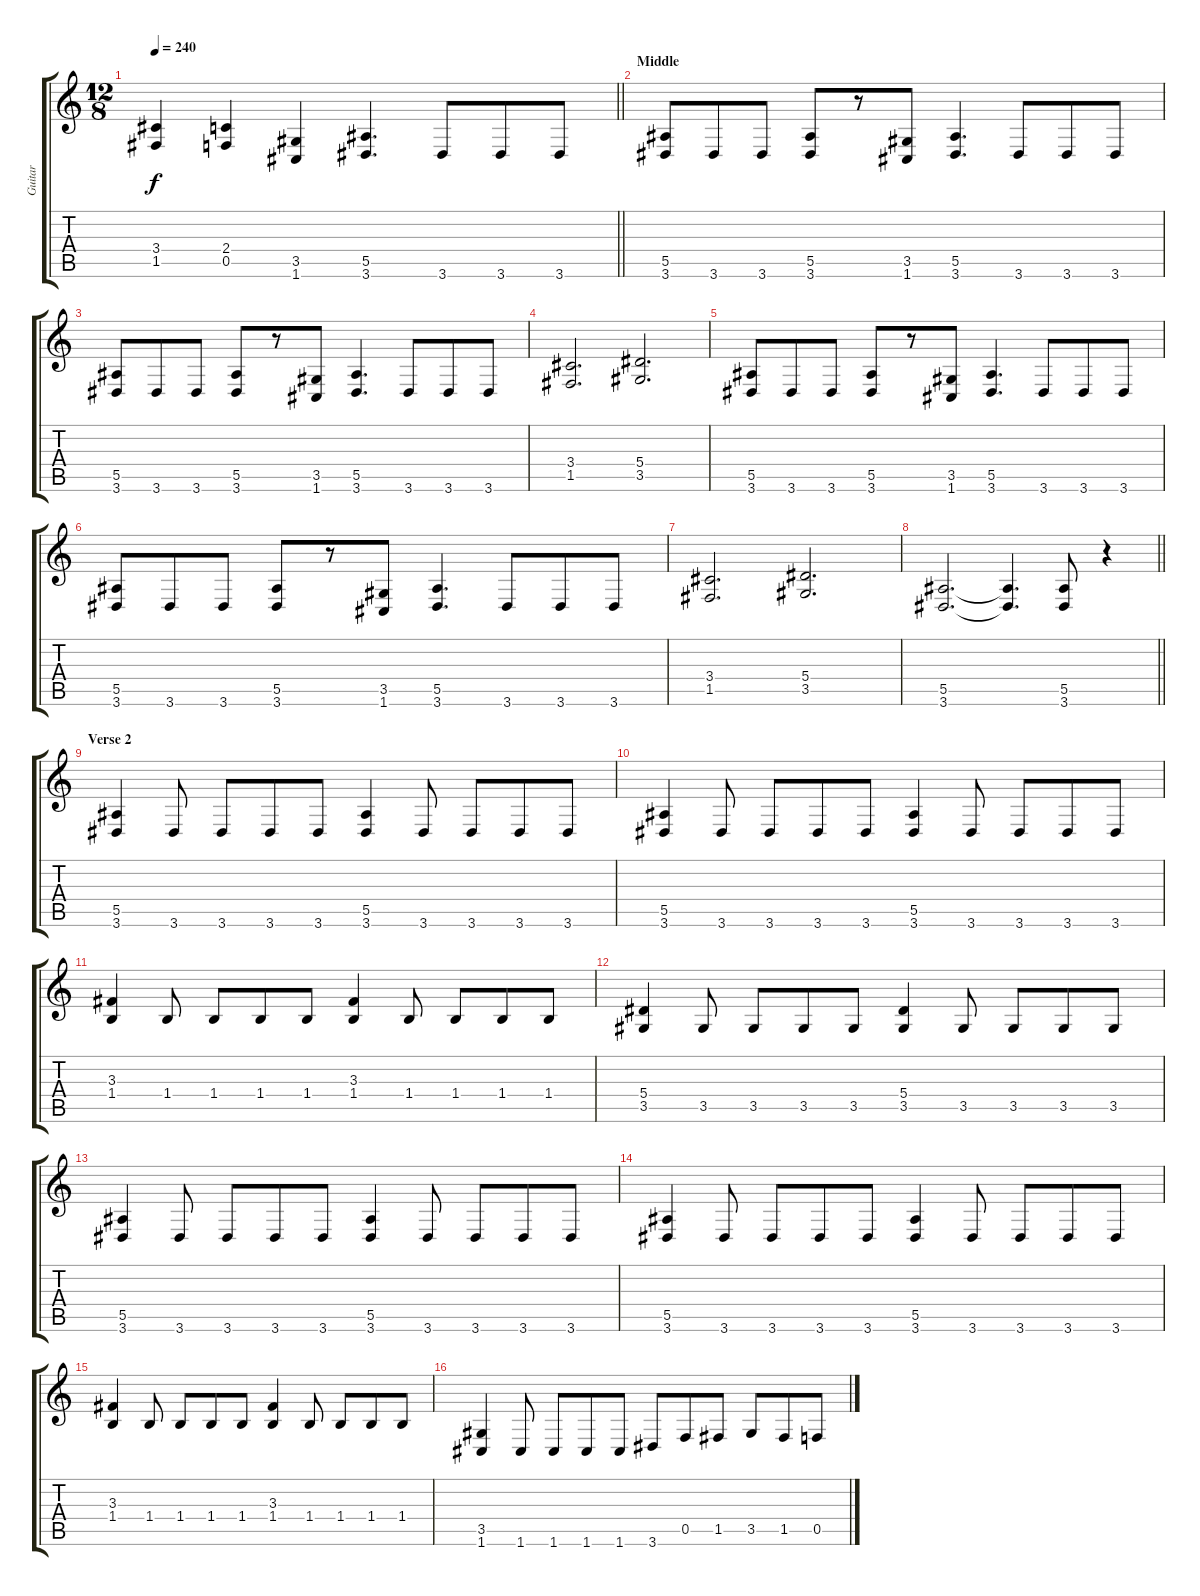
\track ("Guitar" "Guitar") {instrument distortionguitar}
\staff {score tabs}
\tuning (C4 G3 Eb3 Bb2 F2 C2) {hide}
\ts (12 8)
\tempo 240
\clef g2
\barLineRight lightlight
\ks c
(3.4 1.5).4{dy f} (2.4 0.5).4 (3.5 1.6).4 (5.5 3.6).4{d} 3.6.8 3.6.8 3.6.8 |
\section ("" "Middle")
(5.5 3.6).8 3.6.8 3.6.8 (5.5 3.6).8 r.8 (3.5 1.6).8 (5.5 3.6).4{d} 3.6.8 3.6.8 3.6.8 |
(5.5 3.6).8 3.6.8 3.6.8 (5.5 3.6).8 r.8 (3.5 1.6).8 (5.5 3.6).4{d} 3.6.8 3.6.8 3.6.8 |
(3.4 1.5).2{d} (5.4 3.5).2{d} |
(5.5 3.6).8 3.6.8 3.6.8 (5.5 3.6).8 r.8 (3.5 1.6).8 (5.5 3.6).4{d} 3.6.8 3.6.8 3.6.8 |
(5.5 3.6).8 3.6.8 3.6.8 (5.5 3.6).8 r.8 (3.5 1.6).8 (5.5 3.6).4{d} 3.6.8 3.6.8 3.6.8 |
(3.4 1.5).2{d} (5.4 3.5).2{d} |
\barLineRight lightlight
(5.5 3.6).2{d} (5.5{t} 3.6{t}).4{d} (5.5 3.6).8 r.4 |
\section ("" "Verse 2")
(5.5 3.6).4 3.6.8 3.6.8 3.6.8 3.6.8 (5.5 3.6).4 3.6.8 3.6.8 3.6.8 3.6.8 |
(5.5 3.6).4 3.6.8 3.6.8 3.6.8 3.6.8 (5.5 3.6).4 3.6.8 3.6.8 3.6.8 3.6.8 |
(3.3 1.4).4 1.4.8 1.4.8 1.4.8 1.4.8 (3.3 1.4).4 1.4.8 1.4.8 1.4.8 1.4.8 |
(5.4 3.5).4 3.5.8 3.5.8 3.5.8 3.5.8 (5.4 3.5).4 3.5.8 3.5.8 3.5.8 3.5.8 |
(5.5 3.6).4 3.6.8 3.6.8 3.6.8 3.6.8 (5.5 3.6).4 3.6.8 3.6.8 3.6.8 3.6.8 |
(5.5 3.6).4 3.6.8 3.6.8 3.6.8 3.6.8 (5.5 3.6).4 3.6.8 3.6.8 3.6.8 3.6.8 |
(3.3 1.4).4 1.4.8 1.4.8 1.4.8 1.4.8 (3.3 1.4).4 1.4.8 1.4.8 1.4.8 1.4.8 |
(3.5 1.6).4 1.6.8 1.6.8 1.6.8 1.6.8 3.6.8 0.5.8 1.5.8 3.5.8 1.5.8 0.5.8
